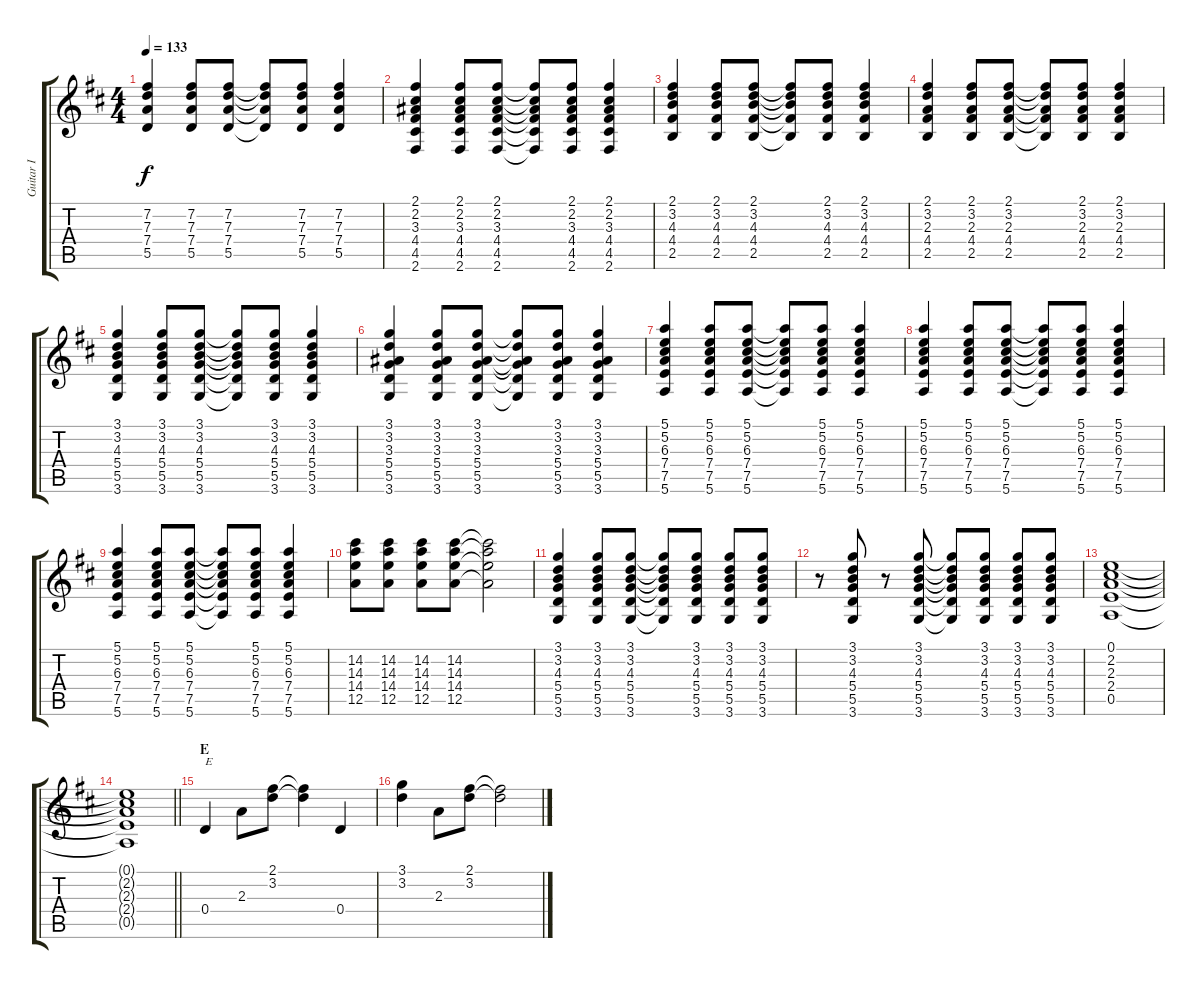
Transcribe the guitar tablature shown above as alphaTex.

\track ("Guitar I" "Guitar I") {instrument distortionguitar}
\staff {score tabs}
\tuning (E4 B3 G3 D3 A2 E2) {hide}
\ts (4 4)
\tempo 133
\clef g2
\ks d
(7.2 7.3 7.4 5.5).4{dy f} (7.2 7.3 7.4 5.5).8 (7.2 7.3 7.4 5.5).8 (7.2{t} 7.3{t} 7.4{t} 5.5{t}).8 (7.2 7.3 7.4 5.5).8 (7.2 7.3 7.4 5.5).4 |
(2.1 2.2 3.3 4.4 4.5 2.6).4 (2.1 2.2 3.3 4.4 4.5 2.6).8 (2.1 2.2 3.3 4.4 4.5 2.6).8 (2.1{t} 2.2{t} 3.3{t} 4.4{t} 4.5{t} 2.6{t}).8 (2.1 2.2 3.3 4.4 4.5 2.6).8 (2.1 2.2 3.3 4.4 4.5 2.6).4 |
(2.1 3.2 4.3 4.4 2.5).4 (2.1 3.2 4.3 4.4 2.5).8 (2.1 3.2 4.3 4.4 2.5).8 (2.1{t} 3.2{t} 4.3{t} 4.4{t} 2.5{t}).8 (2.1 3.2 4.3 4.4 2.5).8 (2.1 3.2 4.3 4.4 2.5).4 |
(2.1 3.2 2.3 4.4 2.5).4 (2.1 3.2 2.3 4.4 2.5).8 (2.1 3.2 2.3 4.4 2.5).8 (2.1{t} 3.2{t} 2.3{t} 4.4{t} 2.5{t}).8 (2.1 3.2 2.3 4.4 2.5).8 (2.1 3.2 2.3 4.4 2.5).4 |
(3.1 3.2 4.3 5.4 5.5 3.6).4 (3.1 3.2 4.3 5.4 5.5 3.6).8 (3.1 3.2 4.3 5.4 5.5 3.6).8 (3.1{t} 3.2{t} 4.3{t} 5.4{t} 5.5{t} 3.6{t}).8 (3.1 3.2 4.3 5.4 5.5 3.6).8 (3.1 3.2 4.3 5.4 5.5 3.6).4 |
(3.1 3.2 3.3 5.4 5.5 3.6).4 (3.1 3.2 3.3 5.4 5.5 3.6).8 (3.1 3.2 3.3 5.4 5.5 3.6).8 (3.1{t} 3.2{t} 3.3{t} 5.4{t} 5.5{t} 3.6{t}).8 (3.1 3.2 3.3 5.4 5.5 3.6).8 (3.1 3.2 3.3 5.4 5.5 3.6).4 |
(5.1 5.2 6.3 7.4 7.5 5.6).4 (5.1 5.2 6.3 7.4 7.5 5.6).8 (5.1 5.2 6.3 7.4 7.5 5.6).8 (5.1{t} 5.2{t} 6.3{t} 7.4{t} 7.5{t} 5.6{t}).8 (5.1 5.2 6.3 7.4 7.5 5.6).8 (5.1 5.2 6.3 7.4 7.5 5.6).4 |
(5.1 5.2 6.3 7.4 7.5 5.6).4 (5.1 5.2 6.3 7.4 7.5 5.6).8 (5.1 5.2 6.3 7.4 7.5 5.6).8 (5.1{t} 5.2{t} 6.3{t} 7.4{t} 7.5{t} 5.6{t}).8 (5.1 5.2 6.3 7.4 7.5 5.6).8 (5.1 5.2 6.3 7.4 7.5 5.6).4 |
(5.1 5.2 6.3 7.4 7.5 5.6).4 (5.1 5.2 6.3 7.4 7.5 5.6).8 (5.1 5.2 6.3 7.4 7.5 5.6).8 (5.1{t} 5.2{t} 6.3{t} 7.4{t} 7.5{t} 5.6{t}).8 (5.1 5.2 6.3 7.4 7.5 5.6).8 (5.1 5.2 6.3 7.4 7.5 5.6).4 |
(14.2 14.3 14.4 12.5).8 (14.2 14.3 14.4 12.5).8 (14.2 14.3 14.4 12.5).8 (14.2 14.3 14.4 12.5).8 (14.2{t} 14.3{t} 14.4{t} 12.5{t}).2 |
(3.1 3.2 4.3 5.4 5.5 3.6).4 (3.1 3.2 4.3 5.4 5.5 3.6).8 (3.1 3.2 4.3 5.4 5.5 3.6).8 (3.1{t} 3.2{t} 4.3{t} 5.4{t} 5.5{t} 3.6{t}).8 (3.1 3.2 4.3 5.4 5.5 3.6).8 (3.1 3.2 4.3 5.4 5.5 3.6).8 (3.1 3.2 4.3 5.4 5.5 3.6).8 |
r.8 (3.1 3.2 4.3 5.4 5.5 3.6).8 r.8 (3.1 3.2 4.3 5.4 5.5 3.6).8 (3.1{t} 3.2{t} 4.3{t} 5.4{t} 5.5{t} 3.6{t}).8 (3.1 3.2 4.3 5.4 5.5 3.6).8 (3.1 3.2 4.3 5.4 5.5 3.6).8 (3.1 3.2 4.3 5.4 5.5 3.6).8 |
(0.1 2.2 2.3 2.4 0.5).1 |
\barLineRight lightlight
(0.1{t} 2.2{t} 2.3{t} 2.4{t} 0.5{t}).1 |
\section ("" "E")
0.4.4{txt "E"} 2.3.8 (2.1 3.2).8 (2.1{t} 3.2{t}).4 0.4.4 |
(3.1 3.2).4 2.3.8 (2.1 3.2).8 (2.1{t} 3.2{t}).2
